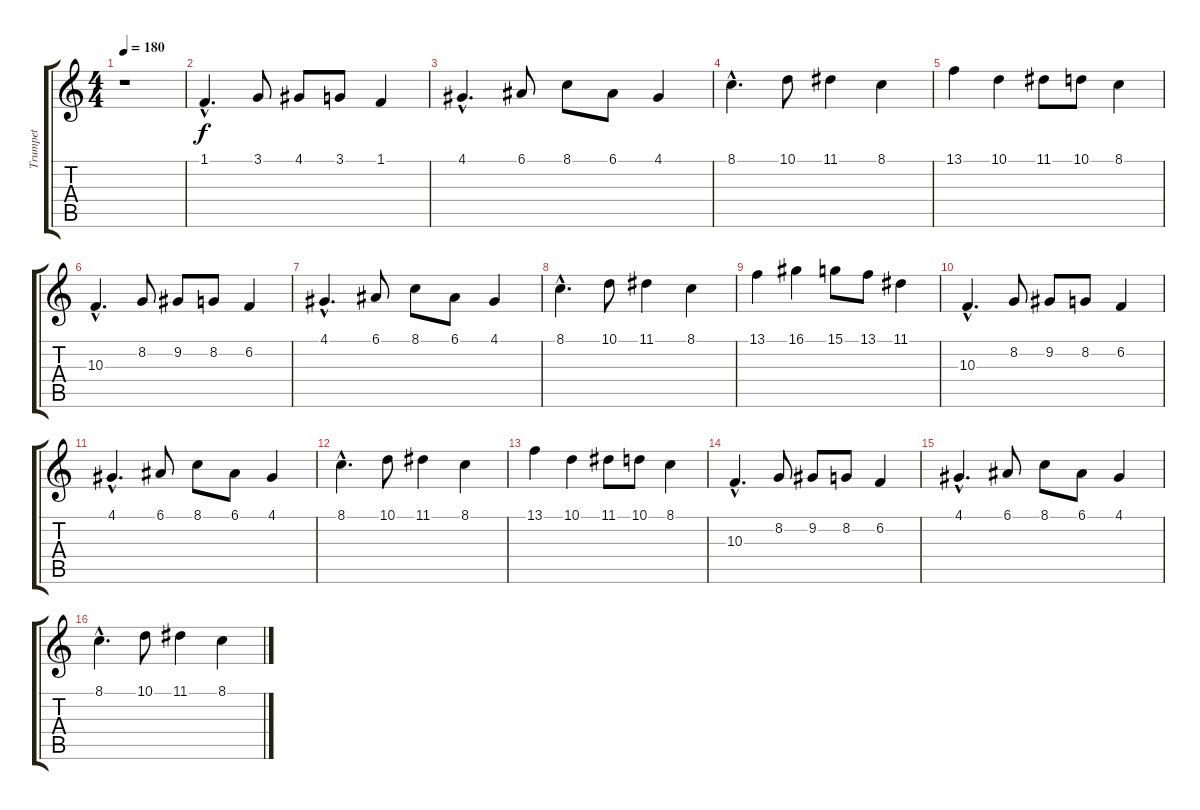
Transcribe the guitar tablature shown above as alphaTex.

\track ("Trumpet" "Trumpet") {instrument brasssection}
\staff {score tabs}
\tuning (E4 B3 G3 D3 A2 E2) {hide}
\ts (4 4)
\tempo 180
\clef g2
\ks c
r.1{dy f} |
1.1{hac}.4{d} 3.1.8 4.1.8 3.1.8 1.1.4 |
4.1{hac}.4{d} 6.1.8 8.1.8 6.1.8 4.1.4 |
8.1{hac}.4{d} 10.1.8 11.1.4 8.1.4 |
13.1.4 10.1.4 11.1.8 10.1.8 8.1.4 |
10.3{hac}.4{d} 8.2.8 9.2.8 8.2.8 6.2.4 |
4.1{hac}.4{d} 6.1.8 8.1.8 6.1.8 4.1.4 |
8.1{hac}.4{d} 10.1.8 11.1.4 8.1.4 |
13.1.4 16.1.4 15.1.8 13.1.8 11.1.4 |
10.3{hac}.4{d} 8.2.8 9.2.8 8.2.8 6.2.4 |
4.1{hac}.4{d} 6.1.8 8.1.8 6.1.8 4.1.4 |
8.1{hac}.4{d} 10.1.8 11.1.4 8.1.4 |
13.1.4 10.1.4 11.1.8 10.1.8 8.1.4 |
10.3{hac}.4{d} 8.2.8 9.2.8 8.2.8 6.2.4 |
4.1{hac}.4{d} 6.1.8 8.1.8 6.1.8 4.1.4 |
8.1{hac}.4{d} 10.1.8 11.1.4 8.1.4
